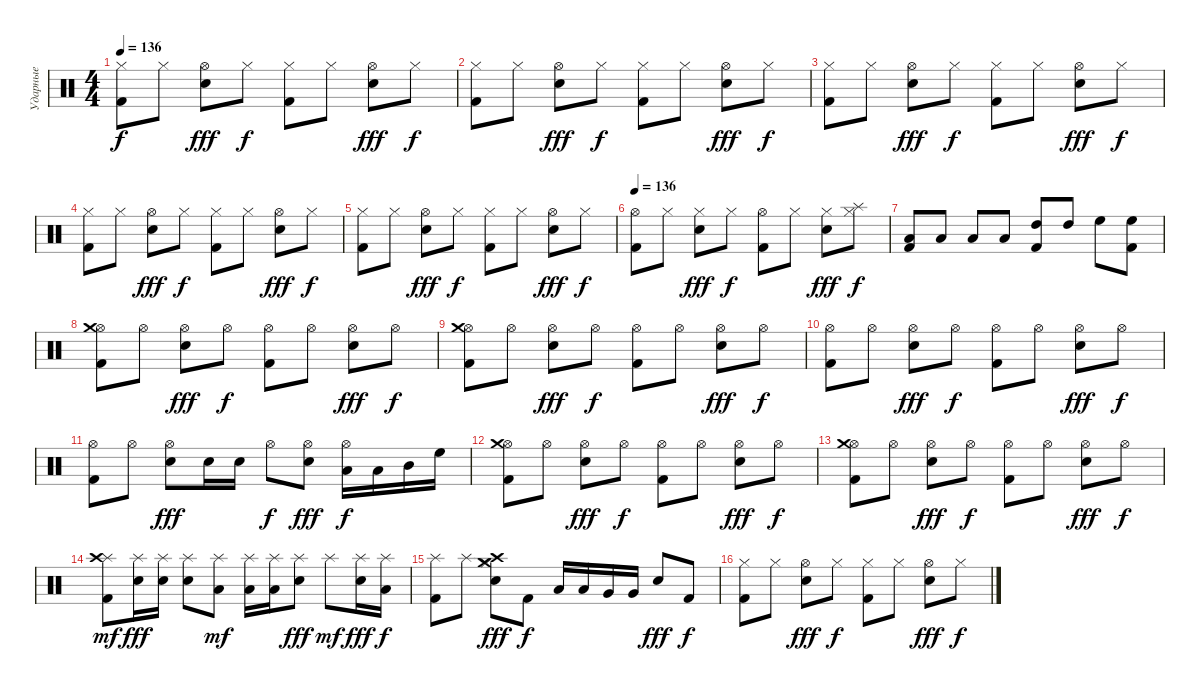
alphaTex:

\track ("Ударные" "Ударные") {instrument percussion}
\staff {score}
\articulation defaults
\ts (4 4)
\tempo 136
\clef neutral
\ks c
("Hi-Hat (closed)" "Kick (hit) 2").8{dy f} "Hi-Hat (closed)".8 ("Hi-Hat (open)" "Snare (hit) 2").8{dy fff} "Hi-Hat (closed)".8{dy f} ("Hi-Hat (closed)" "Kick (hit) 2").8 "Hi-Hat (closed)".8 ("Hi-Hat (open)" "Snare (hit) 2").8{dy fff} "Hi-Hat (closed)".8{dy f} |
("Hi-Hat (closed)" "Kick (hit) 2").8 "Hi-Hat (closed)".8 ("Hi-Hat (open)" "Snare (hit) 2").8{dy fff} "Hi-Hat (closed)".8{dy f} ("Hi-Hat (closed)" "Kick (hit) 2").8 "Hi-Hat (closed)".8 ("Hi-Hat (open)" "Snare (hit) 2").8{dy fff} "Hi-Hat (closed)".8{dy f} |
("Hi-Hat (closed)" "Kick (hit) 2").8 "Hi-Hat (closed)".8 ("Hi-Hat (open)" "Snare (hit) 2").8{dy fff} "Hi-Hat (closed)".8{dy f} ("Hi-Hat (closed)" "Kick (hit) 2").8 "Hi-Hat (closed)".8 ("Hi-Hat (open)" "Snare (hit) 2").8{dy fff} "Hi-Hat (closed)".8{dy f} |
("Hi-Hat (closed)" "Kick (hit) 2").8 "Hi-Hat (closed)".8 ("Hi-Hat (open)" "Snare (hit) 2").8{dy fff} "Hi-Hat (closed)".8{dy f} ("Hi-Hat (closed)" "Kick (hit) 2").8 "Hi-Hat (closed)".8 ("Hi-Hat (open)" "Snare (hit) 2").8{dy fff} "Hi-Hat (closed)".8{dy f} |
("Hi-Hat (closed)" "Kick (hit) 2").8 "Hi-Hat (closed)".8 ("Hi-Hat (open)" "Snare (hit) 2").8{dy fff} "Hi-Hat (closed)".8{dy f} ("Hi-Hat (closed)" "Kick (hit) 2").8 "Hi-Hat (closed)".8 ("Hi-Hat (open)" "Snare (hit) 2").8{dy fff} "Hi-Hat (closed)".8{dy f} |
\tempo 136
("Hi-Hat (open)" "Kick (hit) 2").8 "Hi-Hat (closed)".8 ("Hi-Hat (closed)" "Snare (hit) 2").8{dy fff} "Hi-Hat (closed)".8{dy f} ("Hi-Hat (open)" "Kick (hit) 2").8 "Hi-Hat (closed)".8 ("Hi-Hat (closed)" "Snare (hit) 2").8{dy fff} ("Hi-Hat (closed)" "Splash (hit)").8{dy f} |
("Kick (hit) 2" "Low Floor Tom (hit)").8 "Low Floor Tom (hit)".8 "Low Tom (hit)".8 "Low Tom (hit)".8 ("High Tom (hit)" "Kick (hit) 2").8 "High Tom (hit)".8 "High Floor Tom (hit)".8 ("High Floor Tom (hit)" "Kick (hit) 2").8 |
("Hi-Hat (open)" "Kick (hit) 2" "Crash medium (hit)").8 "Hi-Hat (open)".8 ("Hi-Hat (open)" "Snare (hit) 2").8{dy fff} "Hi-Hat (open)".8{dy f} ("Hi-Hat (open)" "Kick (hit) 2").8 "Hi-Hat (open)".8 ("Hi-Hat (open)" "Snare (hit) 2").8{dy fff} "Hi-Hat (open)".8{dy f} |
("Hi-Hat (open)" "Kick (hit) 2" "Crash medium (hit)").8 "Hi-Hat (open)".8 ("Hi-Hat (open)" "Snare (hit) 2").8{dy fff} "Hi-Hat (open)".8{dy f} ("Hi-Hat (open)" "Kick (hit) 2").8 "Hi-Hat (open)".8 ("Hi-Hat (open)" "Snare (hit) 2").8{dy fff} "Hi-Hat (open)".8{dy f} |
("Hi-Hat (open)" "Kick (hit) 2").8 "Hi-Hat (open)".8 ("Hi-Hat (open)" "Snare (hit) 2").8{dy fff} "Hi-Hat (open)".8{dy f} ("Hi-Hat (open)" "Kick (hit) 2").8 "Hi-Hat (open)".8 ("Hi-Hat (open)" "Snare (hit) 2").8{dy fff} "Hi-Hat (open)".8{dy f} |
("Hi-Hat (open)" "Kick (hit) 2").8 "Hi-Hat (open)".8 ("Hi-Hat (open)" "Snare (hit) 2").8{dy fff} "Snare (hit) 2".16 "Snare (hit) 2".16 "Hi-Hat (open)".8{dy f} ("Hi-Hat (open)" "Snare (hit) 2").8{dy fff} ("Hi-Hat (open)" "Low Floor Tom (hit)").16{dy f} "Low Tom (hit)".16 "Mid Tom (hit)".16 "High Floor Tom (hit)".16 |
("Hi-Hat (open)" "Kick (hit) 2" "Crash medium (hit)").8 "Hi-Hat (open)".8 ("Hi-Hat (open)" "Snare (hit) 2").8{dy fff} "Hi-Hat (open)".8{dy f} ("Hi-Hat (open)" "Kick (hit) 2").8 "Hi-Hat (open)".8 ("Hi-Hat (open)" "Snare (hit) 2").8{dy fff} "Hi-Hat (open)".8{dy f} |
("Hi-Hat (open)" "Kick (hit) 2" "Crash medium (hit)").8 "Hi-Hat (open)".8 ("Hi-Hat (open)" "Snare (hit) 2").8{dy fff} "Hi-Hat (open)".8{dy f} ("Hi-Hat (open)" "Kick (hit) 2").8 "Hi-Hat (open)".8 ("Hi-Hat (open)" "Snare (hit) 2").8{dy fff} "Hi-Hat (open)".8{dy f} |
("Splash (hit)" "Crash high (hit)" "Kick (hit) 2").8{dy mf} ("Splash (hit)" "Snare (hit) 2").16{dy fff} ("Splash (hit)" "Snare (hit) 2").16 ("Splash (hit)" "Snare (hit) 2").8 ("Splash (hit)" "Low Floor Tom (hit)").8{dy mf} ("Splash (hit)" "Low Floor Tom (hit)").16 ("Splash (hit)" "Low Tom (hit)").16 ("Splash (hit)" "Snare (hit) 2").8{dy fff} "Splash (hit)".8{dy mf} ("Splash (hit)" "Snare (hit) 2").16{dy fff} ("Splash (hit)" "Low Tom (hit)").16{dy f} |
("Splash (hit)" "Kick (hit) 2").8 "Splash (hit)".8 ("Hi-Hat (closed)" "Snare (hit) 2" "Crash high (hit)" "Crash medium (hit)").8{dy fff} "Kick (hit) 2".8{dy f} "Low Floor Tom (hit)".16 "Low Floor Tom (hit)".16 "Very Low Tom (hit)".16 "Very Low Tom (hit)".16 "Snare (hit) 2".8{dy fff} "Kick (hit) 2".8{dy f} |
("Hi-Hat (closed)" "Kick (hit) 2").8 "Hi-Hat (closed)".8 ("Hi-Hat (open)" "Snare (hit) 2").8{dy fff} "Hi-Hat (closed)".8{dy f} ("Hi-Hat (closed)" "Kick (hit) 2").8 "Hi-Hat (closed)".8 ("Hi-Hat (open)" "Snare (hit) 2").8{dy fff} "Hi-Hat (closed)".8{dy f}
